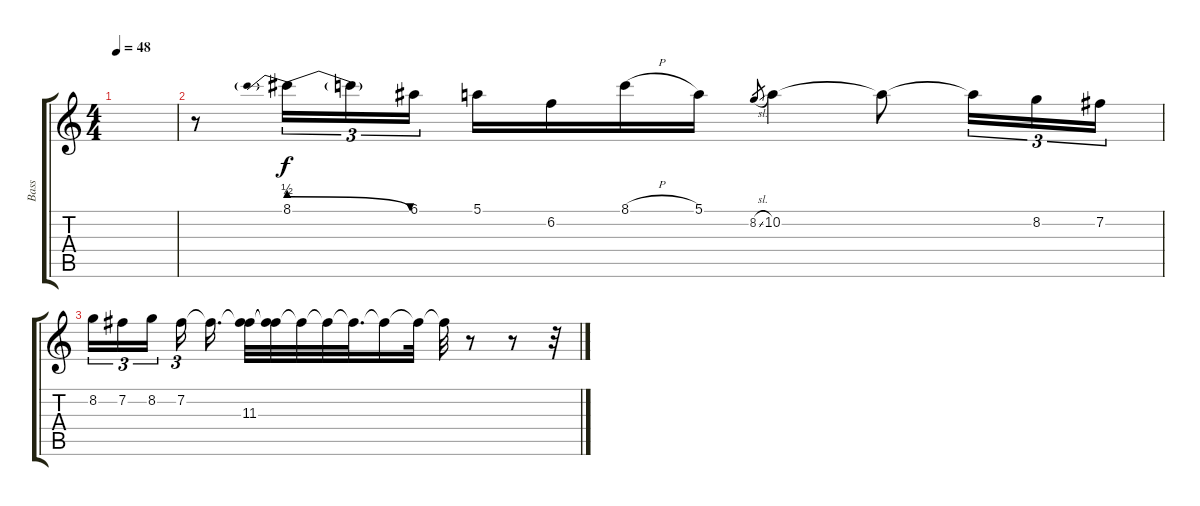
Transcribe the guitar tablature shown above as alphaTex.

\track ("Bass" "Bass") {instrument electricbasspick}
\staff {score tabs}
\tuning (E4 B3 G3 D3 A2 E2) {hide}
\ts (4 4)
\tempo 48
\clef g2
\ks c
|
r.8 8.1{be (prebendrelease 0 2 60 0)}.16{tu (3 2)} 8.1{t}.16{tu (3 2)} 6.1.16{tu (3 2)} 5.1.16 6.2.16 8.1{h}.16 5.1.16 8.2{sl}.8{gr} 10.2.4 10.2{t}.8 10.2{t}.16{tu (3 2)} 8.2.16{tu (3 2)} 7.2.16{tu (3 2)} |
8.2.16{tu (3 2)} 7.2.16{tu (3 2)} 8.2.16{tu (3 2) beam splitsecondary} 7.2.16{tu (3 2)} 7.2{t}.16{d} (7.2{t} 11.3).32 (7.2{t} 11.3{t}).32 7.2{t}.32 7.2{t}.32 7.2{t}.32{d} 7.2{t}.16 7.2{t}.32 7.2{t}.32 r.8 r.8 r.32
